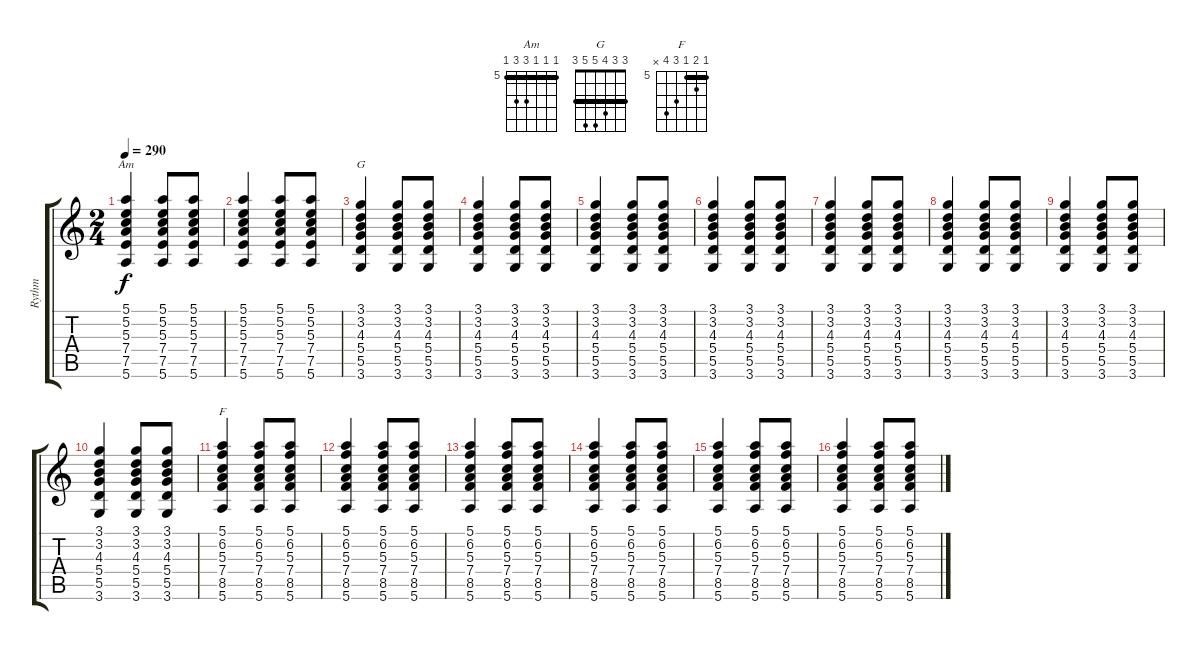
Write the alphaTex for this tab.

\track ("Rythm" "Rythm") {instrument acousticguitarsteel}
\staff {score tabs}
\tuning (E4 B3 G3 D3 A2 E2) {hide}
\chord ("Am" 5 5 5 7 7 5) {firstfret 5 barre 5}
\chord ("G" 3 3 4 5 5 3) {barre 3}
\chord ("F" 5 6 5 7 8 x) {firstfret 5 barre 5}
\ts (2 4)
\tempo 290
\clef g2
\ks c
(5.1 5.2 5.3 7.4 7.5 5.6).4{ch "Am" dy f} (5.1 5.2 5.3 7.4 7.5 5.6).8 (5.1 5.2 5.3 7.4 7.5 5.6).8 |
(5.1 5.2 5.3 7.4 7.5 5.6).4 (5.1 5.2 5.3 7.4 7.5 5.6).8 (5.1 5.2 5.3 7.4 7.5 5.6).8 |
(3.1 3.2 4.3 5.4 5.5 3.6).4{ch "G"} (3.1 3.2 4.3 5.4 5.5 3.6).8 (3.1 3.2 4.3 5.4 5.5 3.6).8 |
(3.1 3.2 4.3 5.4 5.5 3.6).4 (3.1 3.2 4.3 5.4 5.5 3.6).8 (3.1 3.2 4.3 5.4 5.5 3.6).8 |
(3.1 3.2 4.3 5.4 5.5 3.6).4 (3.1 3.2 4.3 5.4 5.5 3.6).8 (3.1 3.2 4.3 5.4 5.5 3.6).8 |
(3.1 3.2 4.3 5.4 5.5 3.6).4 (3.1 3.2 4.3 5.4 5.5 3.6).8 (3.1 3.2 4.3 5.4 5.5 3.6).8 |
(3.1 3.2 4.3 5.4 5.5 3.6).4 (3.1 3.2 4.3 5.4 5.5 3.6).8 (3.1 3.2 4.3 5.4 5.5 3.6).8 |
(3.1 3.2 4.3 5.4 5.5 3.6).4 (3.1 3.2 4.3 5.4 5.5 3.6).8 (3.1 3.2 4.3 5.4 5.5 3.6).8 |
(3.1 3.2 4.3 5.4 5.5 3.6).4 (3.1 3.2 4.3 5.4 5.5 3.6).8 (3.1 3.2 4.3 5.4 5.5 3.6).8 |
(3.1 3.2 4.3 5.4 5.5 3.6).4 (3.1 3.2 4.3 5.4 5.5 3.6).8 (3.1 3.2 4.3 5.4 5.5 3.6).8 |
(5.1 6.2 5.3 7.4 8.5 5.6).4{ch "F"} (5.1 6.2 5.3 7.4 8.5 5.6).8 (5.1 6.2 5.3 7.4 8.5 5.6).8 |
(5.1 6.2 5.3 7.4 8.5 5.6).4 (5.1 6.2 5.3 7.4 8.5 5.6).8 (5.1 6.2 5.3 7.4 8.5 5.6).8 |
(5.1 6.2 5.3 7.4 8.5 5.6).4 (5.1 6.2 5.3 7.4 8.5 5.6).8 (5.1 6.2 5.3 7.4 8.5 5.6).8 |
(5.1 6.2 5.3 7.4 8.5 5.6).4 (5.1 6.2 5.3 7.4 8.5 5.6).8 (5.1 6.2 5.3 7.4 8.5 5.6).8 |
(5.1 6.2 5.3 7.4 8.5 5.6).4 (5.1 6.2 5.3 7.4 8.5 5.6).8 (5.1 6.2 5.3 7.4 8.5 5.6).8 |
(5.1 6.2 5.3 7.4 8.5 5.6).4 (5.1 6.2 5.3 7.4 8.5 5.6).8 (5.1 6.2 5.3 7.4 8.5 5.6).8
